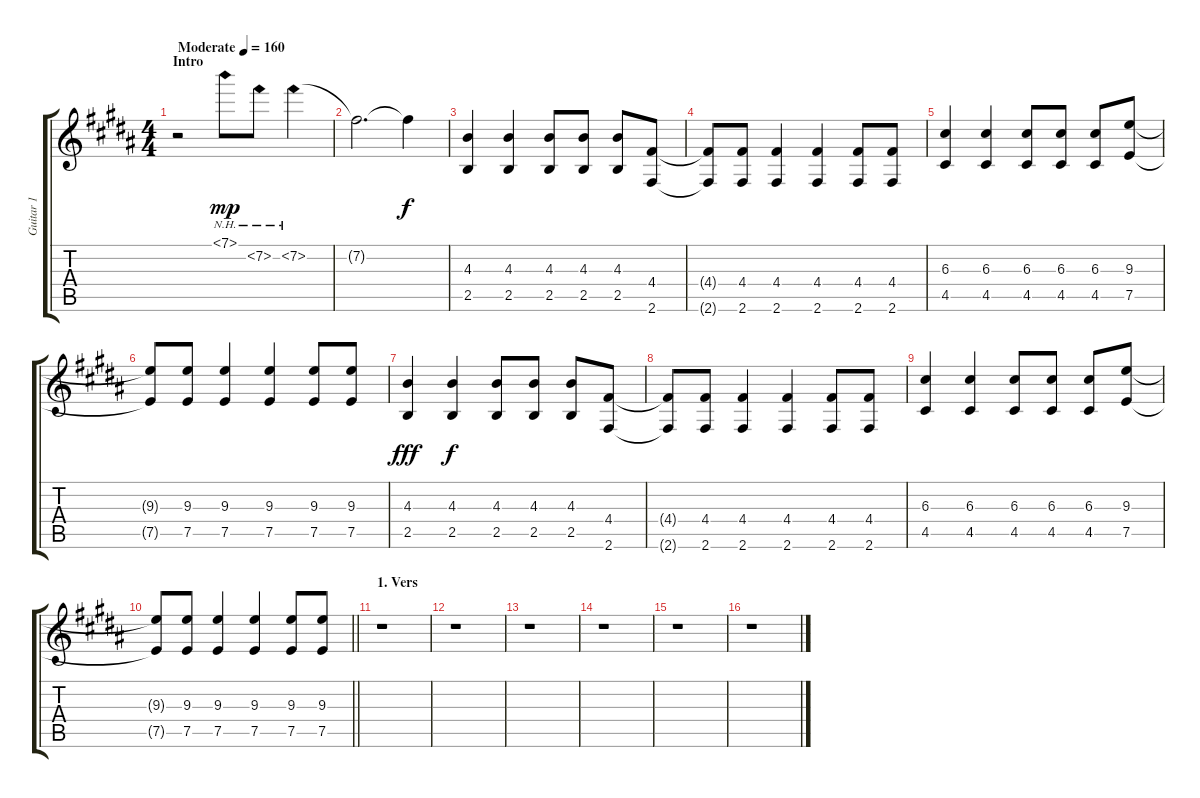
\track ("Guitar 1" "Guitar 1") {instrument distortionguitar}
\staff {score tabs}
\tuning (E4 B3 G3 D3 A2 E2) {hide}
\ts (4 4)
\section ("" "Intro")
\tempo (160 "Moderate")
\clef g2
\ks b
r.2{dy mp instrument distortionguitar} 7.1{nh}.8{balance 16} 7.2{nh}.8 7.2{nh}.4 |
7.2{t}.2{d balance 8} 7.2{t}.4{dy f} |
(4.3 2.5).4 (4.3 2.5).4 (4.3 2.5).8 (4.3 2.5).8 (4.3 2.5).8 (4.4 2.6).8 |
(4.4{t} 2.6{t}).8 (4.4 2.6).8 (4.4 2.6).4 (4.4 2.6).4 (4.4 2.6).8 (4.4 2.6).8 |
(6.3 4.5).4 (6.3 4.5).4 (6.3 4.5).8 (6.3 4.5).8 (6.3 4.5).8 (9.3 7.5).8 |
(9.3{t} 7.5{t}).8 (9.3 7.5).8 (9.3 7.5).4 (9.3 7.5).4 (9.3 7.5).8 (9.3 7.5).8 |
(4.3 2.5).4{dy fff} (4.3 2.5).4{dy f} (4.3 2.5).8 (4.3 2.5).8 (4.3 2.5).8 (4.4 2.6).8 |
(4.4{t} 2.6{t}).8 (4.4 2.6).8 (4.4 2.6).4 (4.4 2.6).4 (4.4 2.6).8 (4.4 2.6).8 |
(6.3 4.5).4 (6.3 4.5).4 (6.3 4.5).8 (6.3 4.5).8 (6.3 4.5).8 (9.3 7.5).8 |
\barLineRight lightlight
(9.3{t} 7.5{t}).8 (9.3 7.5).8 (9.3 7.5).4 (9.3 7.5).4 (9.3 7.5).8 (9.3 7.5).8 |
\section ("" "1. Vers")
r.1 |
r.1 |
r.1 |
r.1 |
r.1 |
r.1
